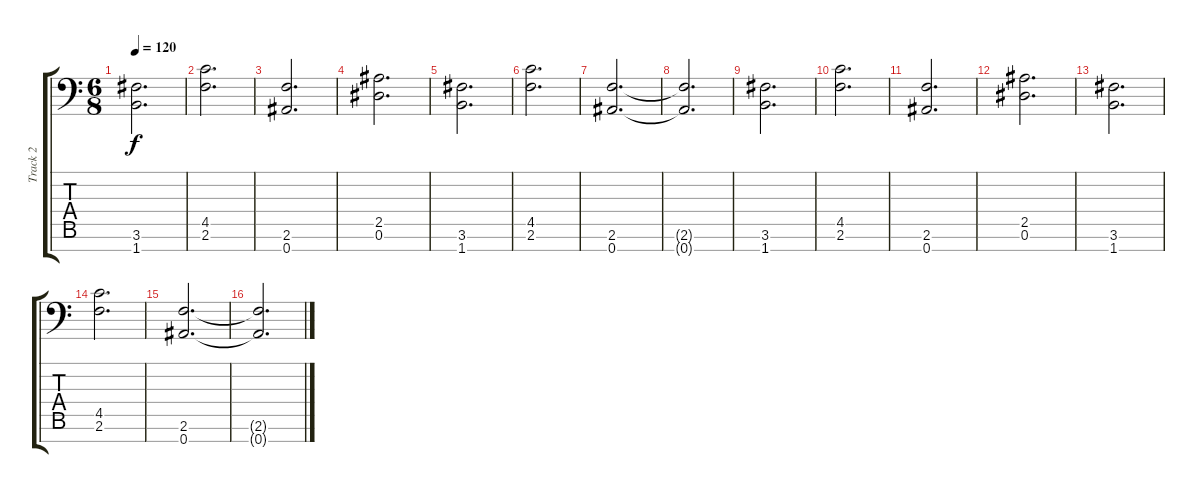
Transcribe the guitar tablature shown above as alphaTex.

\track ("Track 2" "Track 2") {instrument distortionguitar}
\staff {score tabs}
\tuning (Eb4 Bb3 Gb3 Db3 Ab2 Eb2 Bb1) {hide}
\ts (6 8)
\tempo 120
\clef f4
\ks c
(3.6 1.7).2{d dy f} |
(4.5 2.6).2{d} |
(2.6 0.7).2{d} |
(2.5 0.6).2{d} |
(3.6 1.7).2{d} |
(4.5 2.6).2{d} |
(2.6 0.7).2{d} |
(2.6{t} 0.7{t}).2{d} |
(3.6 1.7).2{d} |
(4.5 2.6).2{d} |
(2.6 0.7).2{d} |
(2.5 0.6).2{d} |
(3.6 1.7).2{d} |
(4.5 2.6).2{d} |
(2.6 0.7).2{d} |
(2.6{t} 0.7{t}).2{d}
